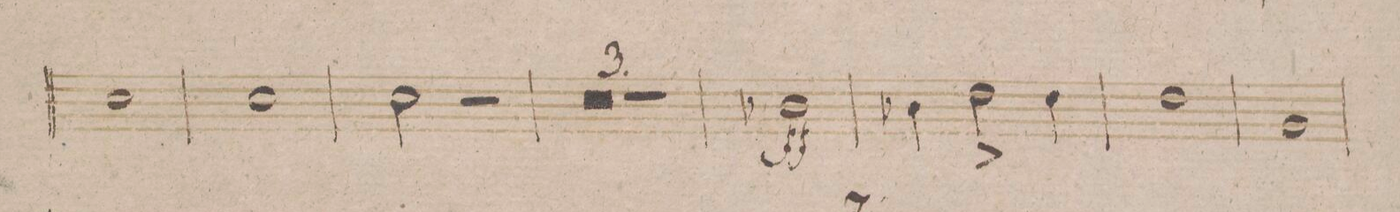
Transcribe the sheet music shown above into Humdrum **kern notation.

**kern	**dynam
*I"Corno 2do in F.	*
*clefG2	*
*k[b-]	*
*met(c)	*
*M4/4	*
1f	.
=27	=27
1f	.
=28	=28
2f\	.
2r	.
=29	=29
0r	.
=30	=30
=31	=31
1r	.
=32	=32
1e-X	ff
=33	=33
4e-X\	.
2g^<\	.
4g\	.
=34	=34
1g	.
=35	=35
1c	.
*	*custos:b
=36	=36
*-	*-
